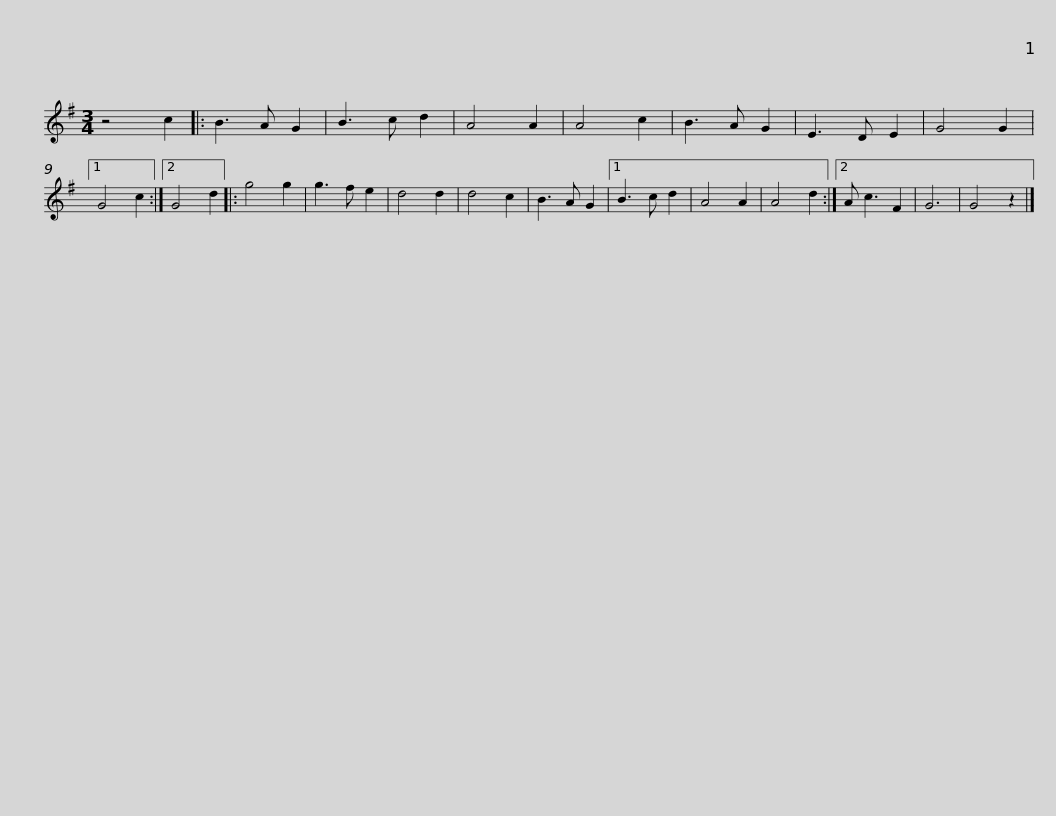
X:1
L:1/8
M:3/4
I:linebreak $
K:G
V:1 treble
V:1
 z4 c2 |: B3 A G2 | B3 c d2 | A4 A2 | A4 c2 | %5
 B3 A G2 | E3 D E2 | G4 G2 |1 G4 c2 :|2 G4 d2 |: %10
 g4 g2 |$ g3 f e2 | d4 d2 | d4 c2 | B3 A G2 |1 %15
 B3 c d2 | A4 A2 | A4 d2 :|2 A c3 F2 | G6 | %20
 G4 z2 |] %21
